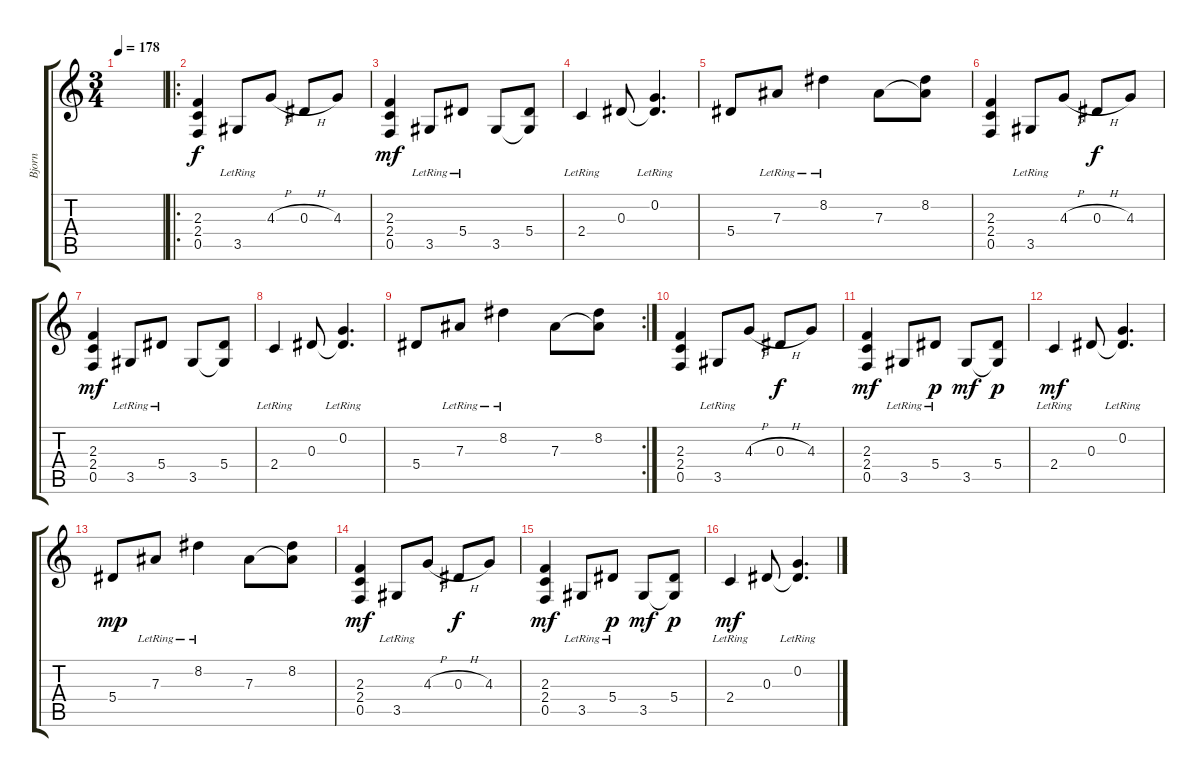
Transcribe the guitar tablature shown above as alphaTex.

\track ("Bjorn" "Bjorn") {instrument overdrivenguitar}
\staff {score tabs}
\tuning (C4 G3 Eb3 Bb2 F2 C2) {hide}
\ts (3 4)
\tempo 178
\clef g2
\ks c
|
\ro
(2.3 2.4 0.5).4 3.5{lr}.8 4.3{h}.8 0.3{h}.8{dy f} 4.3.8 |
(2.3 2.4 0.5).4{dy mf} 3.5{lr}.8 5.4{lr}.8 3.5.8 (5.4 3.5{t}).8 |
2.4{lr}.4 0.3.8 (0.2{lr} 0.3{t}).4{d} |
5.4.8 7.3{lr}.8 8.2{lr}.4 7.3.8 (8.2 7.3{t}).8 |
(2.3 2.4 0.5).4 3.5{lr}.8 4.3{h}.8 0.3{h}.8{dy f} 4.3.8 |
(2.3 2.4 0.5).4{dy mf} 3.5{lr}.8 5.4{lr}.8 3.5.8 (5.4 3.5{t}).8 |
2.4{lr}.4 0.3.8 (0.2{lr} 0.3{t}).4{d} |
\rc 2
5.4.8 7.3{lr}.8 8.2{lr}.4 7.3.8 (8.2 7.3{t}).8 |
(2.3 2.4 0.5).4{volume 15 balance 4} 3.5{lr}.8 4.3{h}.8 0.3{h}.8{dy f} 4.3.8 |
(2.3 2.4 0.5).4{dy mf} 3.5{lr}.8 5.4{lr}.8{dy p} 3.5.8{dy mf} (5.4 3.5{t}).8{dy p} |
2.4{lr}.4{dy mf} 0.3.8 (0.2{lr} 0.3{t}).4{d} |
5.4.8{dy mp} 7.3{lr}.8 8.2{lr}.4 7.3.8 (8.2 7.3{t}).8 |
(2.3 2.4 0.5).4{dy mf} 3.5{lr}.8 4.3{h}.8 0.3{h}.8{dy f} 4.3.8 |
(2.3 2.4 0.5).4{dy mf} 3.5{lr}.8 5.4{lr}.8{dy p} 3.5.8{dy mf} (5.4 3.5{t}).8{dy p} |
2.4{lr}.4{dy mf} 0.3.8 (0.2{lr} 0.3{t}).4{d}
